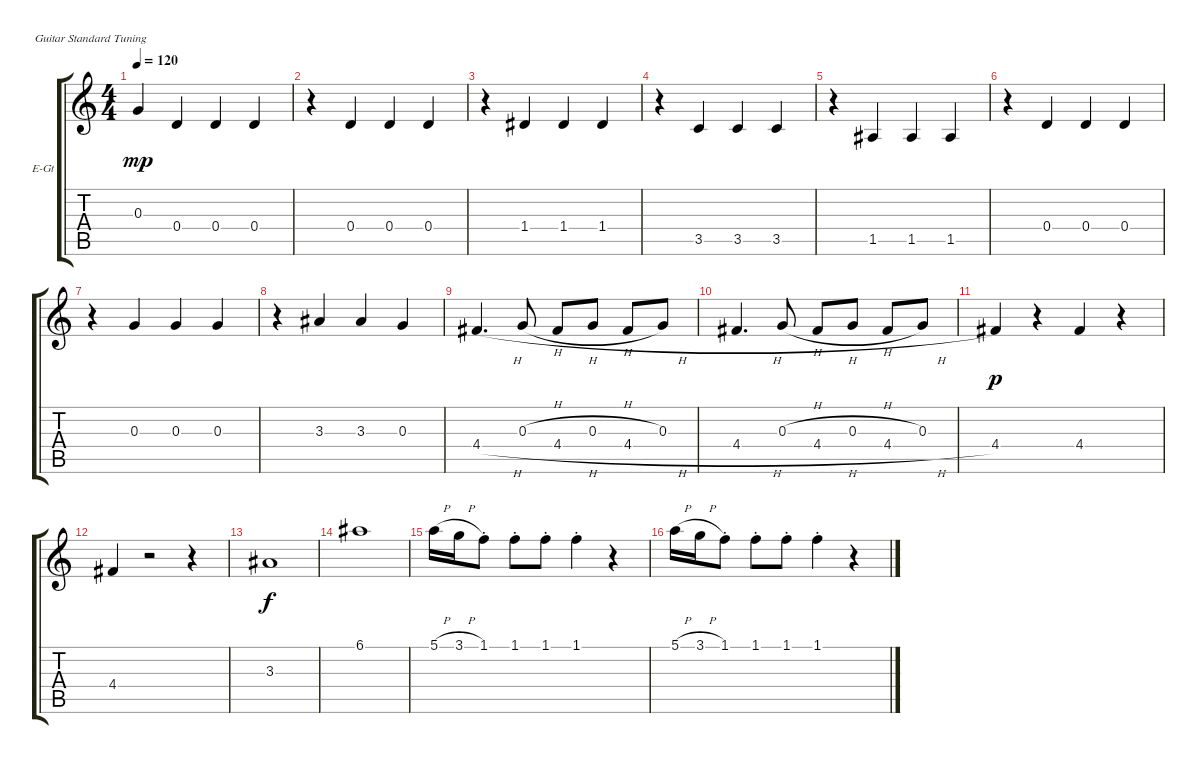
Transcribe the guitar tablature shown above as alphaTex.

\defaultSystemsLayout 4
\bracketExtendMode groupsimilarinstruments
\firstSystemTrackNameOrientation horizontal
\otherSystemsTrackNameOrientation horizontal
\track ("Electric Guitar" "E-Gt") {instrument overdrivenguitar}
\staff {score tabs}
\tuning (E4 B3 G3 D3 A2 E2)
\ts (4 4)
\tempo 120
\clef g2
\ks c
0.3.4{dy mp} 0.4.4 0.4.4 0.4.4 |
r.4 0.4.4 0.4.4 0.4.4 |
r.4 1.4.4 1.4.4 1.4.4 |
r.4 3.5.4 3.5.4 3.5.4 |
r.4 1.5.4 1.5.4 1.5.4 |
r.4 0.4.4 0.4.4 0.4.4 |
r.4 0.3.4 0.3.4 0.3.4 |
r.4 3.3.4 3.3.4 0.3.4 |
4.4{h}.4{d} 0.3{h}.8 4.4{h}.8 0.3{h}.8 4.4{h}.8 0.3.8 |
4.4{h}.4{d} 0.3{h}.8 4.4{h}.8 0.3{h}.8 4.4{h}.8 0.3.8 |
4.4.4{dy p} r.4 4.4.4 r.4 |
4.4.4 r.2 r.4 |
3.3.1{dy f} |
6.1.1 |
5.1{h}.16 3.1{h}.16 1.1{st}.8 1.1{st}.8 1.1{st}.8 1.1{st}.4 r.4 |
5.1{h}.16 3.1{h}.16 1.1{st}.8 1.1{st}.8 1.1{st}.8 1.1{st}.4 r.4
